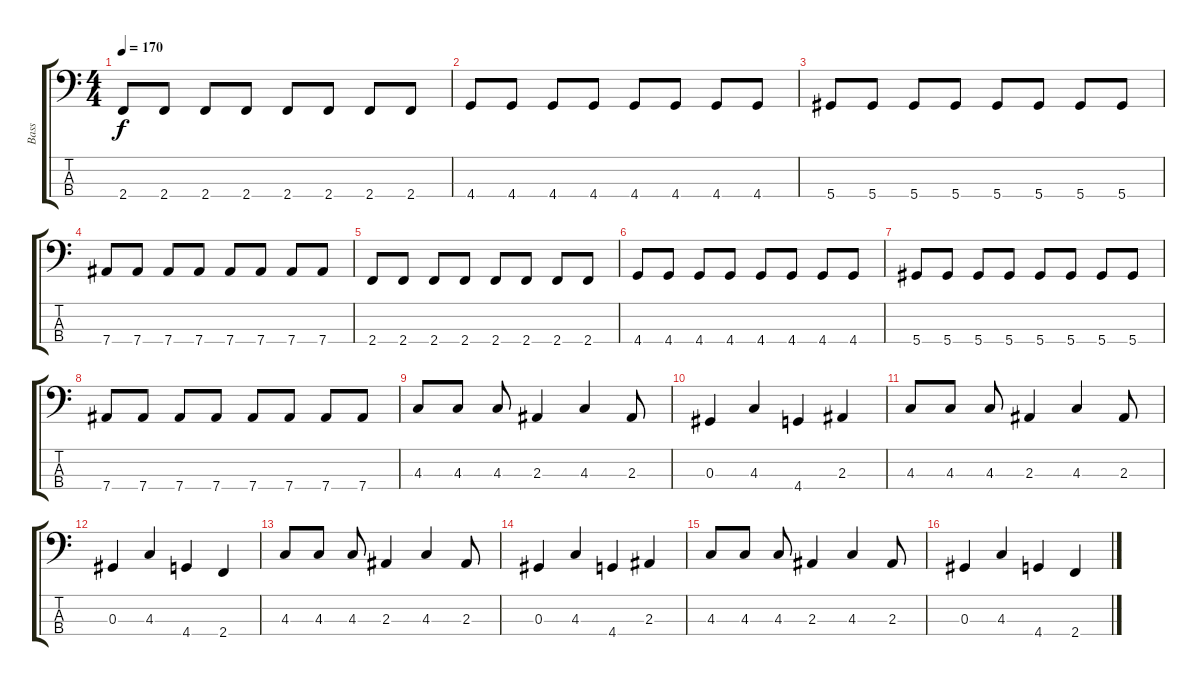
\track ("Bass" "Bass") {instrument acousticbass}
\staff {score tabs}
\tuning (Gb2 Db2 Ab1 Eb1) {hide}
\ts (4 4)
\tempo 170
\clef f4
\ks c
2.4.8{dy f} 2.4.8 2.4.8 2.4.8 2.4.8 2.4.8 2.4.8 2.4.8 |
4.4.8 4.4.8 4.4.8 4.4.8 4.4.8 4.4.8 4.4.8 4.4.8 |
5.4.8 5.4.8 5.4.8 5.4.8 5.4.8 5.4.8 5.4.8 5.4.8 |
7.4.8 7.4.8 7.4.8 7.4.8 7.4.8 7.4.8 7.4.8 7.4.8 |
2.4.8 2.4.8 2.4.8 2.4.8 2.4.8 2.4.8 2.4.8 2.4.8 |
4.4.8 4.4.8 4.4.8 4.4.8 4.4.8 4.4.8 4.4.8 4.4.8 |
5.4.8 5.4.8 5.4.8 5.4.8 5.4.8 5.4.8 5.4.8 5.4.8 |
7.4.8 7.4.8 7.4.8 7.4.8 7.4.8 7.4.8 7.4.8 7.4.8 |
4.3.8 4.3.8 4.3.8 2.3.4 4.3.4 2.3.8 |
0.3.4 4.3.4 4.4.4 2.3.4 |
4.3.8 4.3.8 4.3.8 2.3.4 4.3.4 2.3.8 |
0.3.4 4.3.4 4.4.4 2.4.4 |
4.3.8 4.3.8 4.3.8 2.3.4 4.3.4 2.3.8 |
0.3.4 4.3.4 4.4.4 2.3.4 |
4.3.8 4.3.8 4.3.8 2.3.4 4.3.4 2.3.8 |
0.3.4 4.3.4 4.4.4 2.4.4
